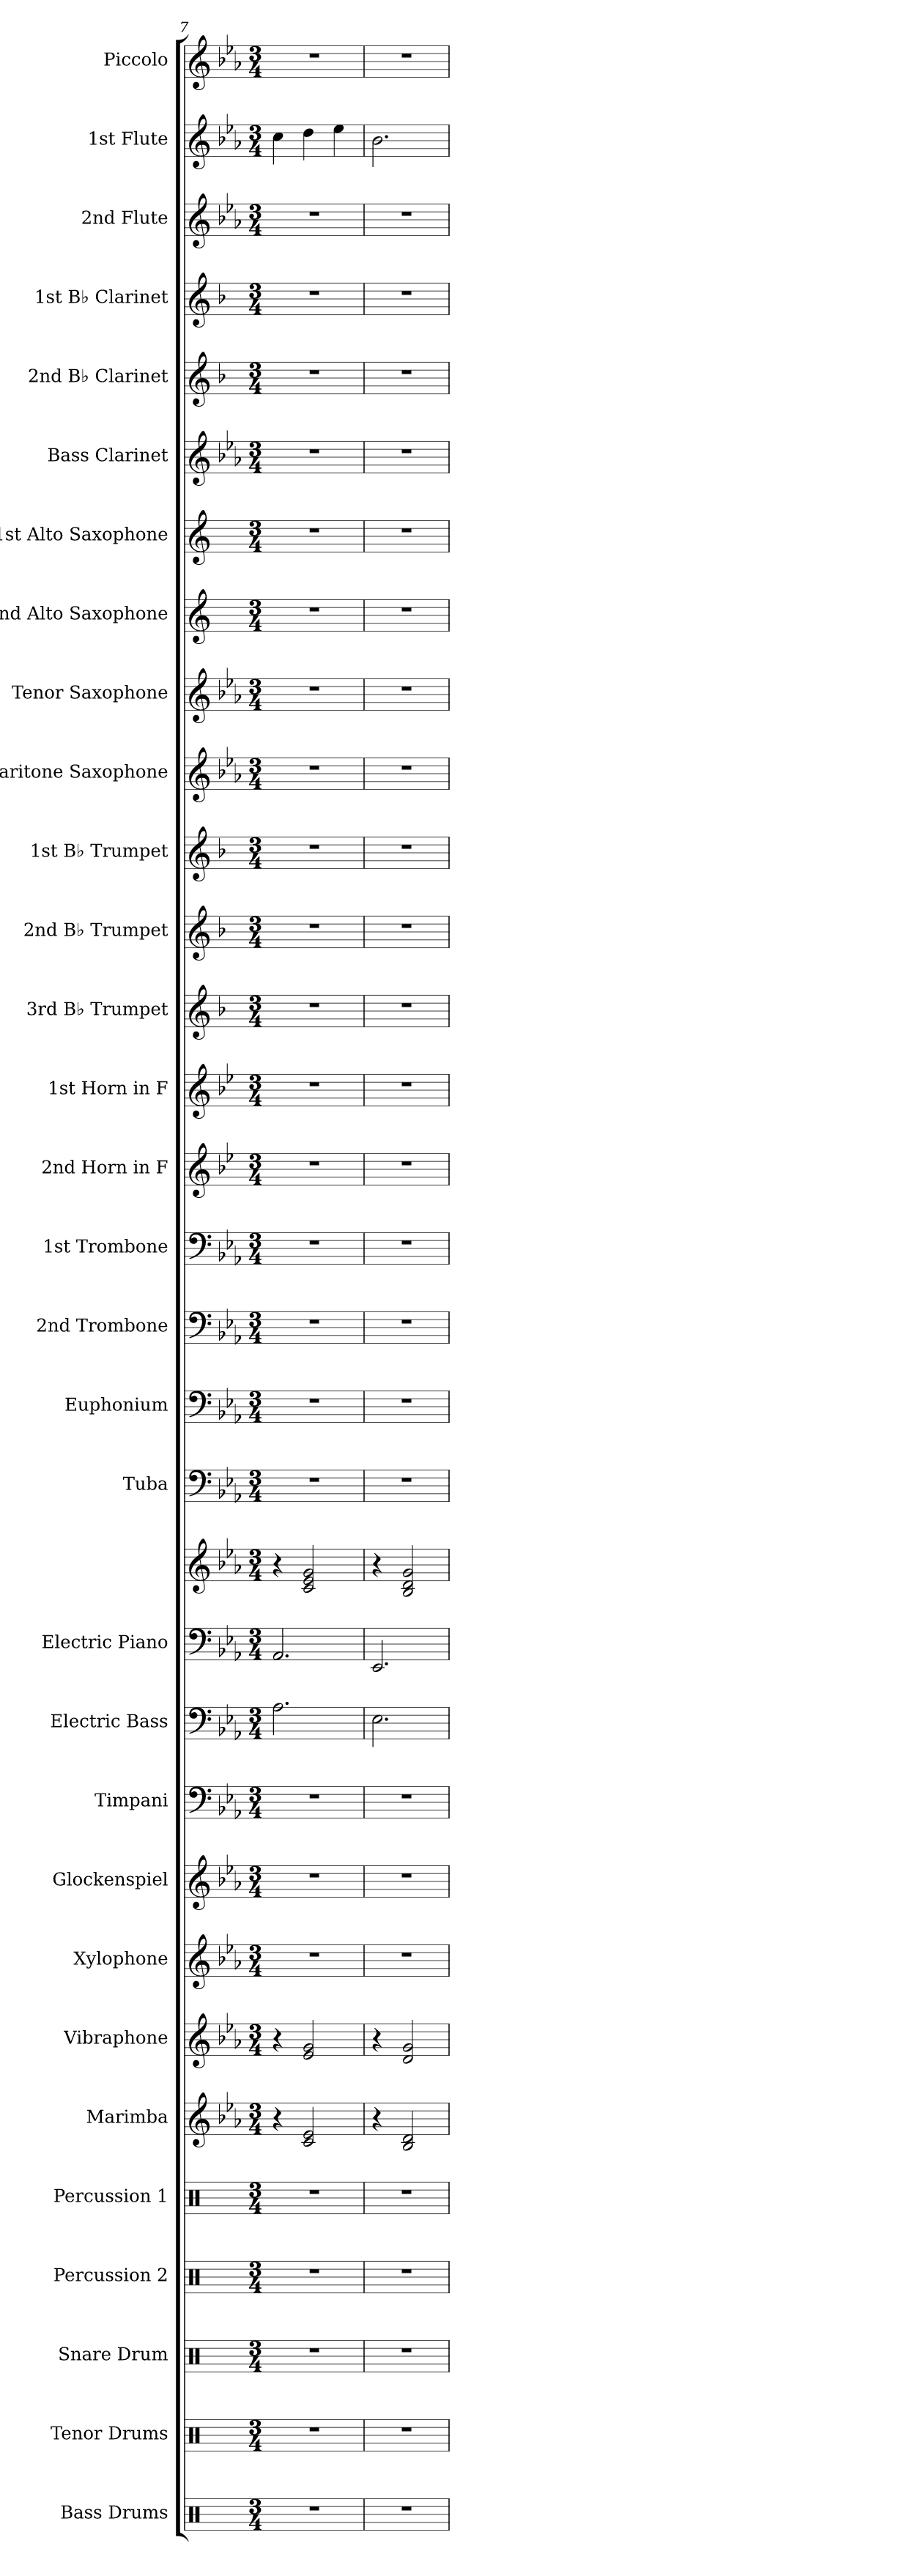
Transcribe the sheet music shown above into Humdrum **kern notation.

**kern	**kern	**kern	**kern	**kern	**kern	**kern	**kern	**kern	**kern	**kern	**kern	**kern	**kern	**kern	**kern	**kern	**kern	**kern	**kern	**kern	**kern	**kern	**kern	**kern	**kern	**kern	**kern	**kern	**kern	**kern	**kern
*part31	*part30	*part29	*part28	*part27	*part26	*part25	*part24	*part23	*part22	*part21	*part20	*part20	*part19	*part18	*part17	*part16	*part15	*part14	*part13	*part12	*part11	*part10	*part9	*part8	*part7	*part6	*part5	*part4	*part3	*part2	*part1
*staff32	*staff31	*staff30	*staff29	*staff28	*staff27	*staff26	*staff25	*staff24	*staff23	*staff22	*staff21	*staff20	*staff19	*staff18	*staff17	*staff16	*staff15	*staff14	*staff13	*staff12	*staff11	*staff10	*staff9	*staff8	*staff7	*staff6	*staff5	*staff4	*staff3	*staff2	*staff1
*I"Bass Drums	*I"Tenor Drums	*I"Snare Drum	*I"Percussion 2	*I"Percussion 1	*I"Marimba	*I"Vibraphone	*I"Xylophone	*I"Glockenspiel	*I"Timpani	*I"Electric Bass	*I"Electric Piano	*	*I"Tuba	*I"Euphonium	*I"2nd Trombone	*I"1st Trombone	*I"2nd Horn in F	*I"1st Horn in F	*I"3rd B♭ Trumpet	*I"2nd B♭ Trumpet	*I"1st B♭ Trumpet	*I"Baritone Saxophone	*I"Tenor Saxophone	*I"2nd Alto Saxophone	*I"1st Alto Saxophone	*I"Bass Clarinet	*I"2nd B♭ Clarinet	*I"1st B♭ Clarinet	*I"2nd Flute	*I"1st Flute	*I"Piccolo
*I'B.D.	*I'T.D.	*I'S.D.	*I'Perc.	*I'Perc.	*I'Mrm.	*I'Vib.	*I'Xyl.	*I'Glock.	*I'Timp.	*I'El. B.	*I'El. Pno.	*	*I'Tba.	*I'Euph.	*I'Tbn.	*I'Tbn.	*	*	*I'B♭ Tpt.	*I'B♭ Tpt.	*I'B♭ Tpt.	*I'Bar. Sax.	*I'T. Sax.	*I'A. Sax.	*I'A. Sax.	*I'B. Cl.	*I'B♭ Cl.	*I'B♭ Cl.	*I'Fl.	*I'Fl.	*I'Picc.
*clefX	*clefX	*clefX	*clefX	*clefX	*clefG2	*clefG2	*clefG2	*clefG2	*clefF4	*clefF4	*clefF4	*clefG2	*clefF4	*clefF4	*clefF4	*clefF4	*clefG2	*clefG2	*clefG2	*clefG2	*clefG2	*clefG2	*clefG2	*clefG2	*clefG2	*clefG2	*clefG2	*clefG2	*clefG2	*clefG2	*clefG2
*	*	*	*	*	*	*	*ITrd-7c-12	*ITrd-14c-24	*	*ITrd7c12	*	*	*	*	*	*	*ITrd4c7	*ITrd4c7	*ITrd1c2	*ITrd1c2	*ITrd1c2	*ITrd12c21	*ITrd8c14	*ITrd5c9	*ITrd5c9	*ITrd8c14	*ITrd1c2	*ITrd1c2	*	*	*ITrd-7c-12
*k[]	*k[]	*k[]	*k[]	*k[]	*k[b-e-a-]	*k[b-e-a-]	*k[b-e-a-]	*k[b-e-a-]	*k[b-e-a-]	*k[b-e-a-]	*k[b-e-a-]	*k[b-e-a-]	*k[b-e-a-]	*k[b-e-a-]	*k[b-e-a-]	*k[b-e-a-]	*k[b-e-a-]	*k[b-e-a-]	*k[b-e-a-]	*k[b-e-a-]	*k[b-e-a-]	*k[b-e-a-]	*k[b-e-a-]	*k[b-e-a-]	*k[b-e-a-]	*k[b-e-a-]	*k[b-e-a-]	*k[b-e-a-]	*k[b-e-a-]	*k[b-e-a-]	*k[b-e-a-]
*M3/4	*M3/4	*M3/4	*M3/4	*M3/4	*M3/4	*M3/4	*M3/4	*M3/4	*M3/4	*M3/4	*M3/4	*M3/4	*M3/4	*M3/4	*M3/4	*M3/4	*M3/4	*M3/4	*M3/4	*M3/4	*M3/4	*M3/4	*M3/4	*M3/4	*M3/4	*M3/4	*M3/4	*M3/4	*M3/4	*M3/4	*M3/4
=7	=7	=7	=7	=7	=7	=7	=7	=7	=7	=7	=7	=7	=7	=7	=7	=7	=7	=7	=7	=7	=7	=7	=7	=7	=7	=7	=7	=7	=7	=7	=7
2.r	2.r	2.r	2.r	2.r	4r	4r	2.r	2.r	2.r	2.AA-\	2.AA-/	4r	2.r	2.r	2.r	2.r	2.r	2.r	2.r	2.r	2.r	2.r	2.r	2.r	2.r	2.r	2.r	2.r	2.r	4cc\	2.r
.	.	.	.	.	2c/ 2e-/	2e-/ 2g/	.	.	.	.	.	2c/ 2e-/ 2g/	.	.	.	.	.	.	.	.	.	.	.	.	.	.	.	.	.	4dd\	.
.	.	.	.	.	.	.	.	.	.	.	.	.	.	.	.	.	.	.	.	.	.	.	.	.	.	.	.	.	.	4ee-\	.
=8	=8	=8	=8	=8	=8	=8	=8	=8	=8	=8	=8	=8	=8	=8	=8	=8	=8	=8	=8	=8	=8	=8	=8	=8	=8	=8	=8	=8	=8	=8	=8
2.r	2.r	2.r	2.r	2.r	4r	4r	2.r	2.r	2.r	2.EE-\	2.EE-/	4r	2.r	2.r	2.r	2.r	2.r	2.r	2.r	2.r	2.r	2.r	2.r	2.r	2.r	2.r	2.r	2.r	2.r	2.b-\	2.r
.	.	.	.	.	2B-/ 2d/	2d/ 2g/	.	.	.	.	.	2B-/ 2d/ 2g/	.	.	.	.	.	.	.	.	.	.	.	.	.	.	.	.	.	.	.
=	=	=	=	=	=	=	=	=	=	=	=	=	=	=	=	=	=	=	=	=	=	=	=	=	=	=	=	=	=	=	=
*-	*-	*-	*-	*-	*-	*-	*-	*-	*-	*-	*-	*-	*-	*-	*-	*-	*-	*-	*-	*-	*-	*-	*-	*-	*-	*-	*-	*-	*-	*-	*-
